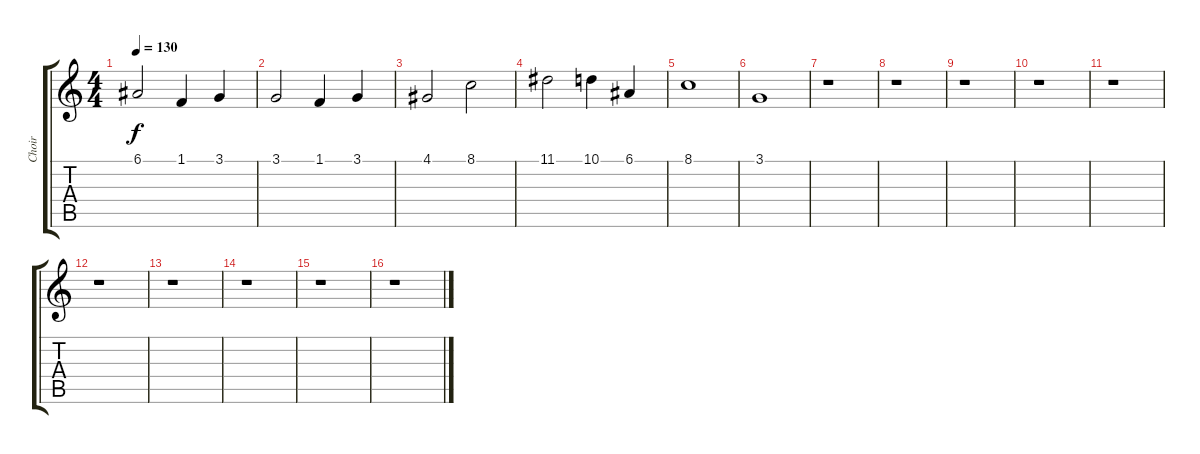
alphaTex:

\track ("Choir" "Choir") {instrument choiraahs}
\staff {score tabs}
\tuning (E4 B3 G3 D3 A2 E2) {hide}
\ts (4 4)
\tempo 130
\clef g2
\ks c
6.1.2{dy f} 1.1.4 3.1.4 |
3.1.2 1.1.4 3.1.4 |
4.1.2 8.1.2 |
11.1.2 10.1.4 6.1.4 |
8.1.1 |
3.1.1 |
r.1 |
r.1 |
r.1 |
r.1 |
r.1 |
r.1 |
r.1 |
r.1 |
r.1 |
r.1
